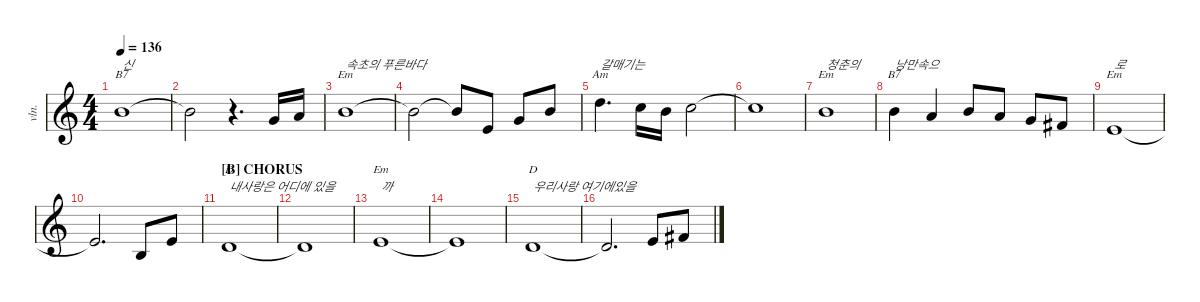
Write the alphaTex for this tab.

\defaultSystemsLayout 4
\hideDynamics
\bracketExtendMode nobrackets
\track ("Violin" "vln.") {instrument stringensemble1}
\staff {score}
\tuning (E5 A4 D4 G3)
\chord ("Em" 7 x x x) {firstfret 7 showdiagram false showfingering false}
\chord ("Em" 0 x x x) {showdiagram false showfingering false}
\chord ("B7" 7 x x x) {firstfret 7 showdiagram false showfingering false}
\chord ("Am" 10 x x x) {firstfret 10 showdiagram false showfingering false}
\chord ("D" x 3 x x) {showdiagram false showfingering false}
\ts (4 4)
\tempo 136
\clef g2
\ks c
2.2.1{ch "B7" txt "신" dy mf} |
2.2{t}.2 r.4{d} 5.3.16 0.2.16 |
2.2.1{ch "Em" txt "속초의 푸른바다"} |
2.2{t}.2 2.2{t}.8 2.3.8 5.3.8 2.2.8 |
5.2.4{d ch "Am" txt "갈매기는"} 3.2.16 2.2.16 3.2.2 |
3.2{t}.1 |
2.2.1{ch "Em" txt "청춘의"} |
2.2.4{ch "B7" txt "낭만속으"} 0.2.4 2.2.8 0.2.8 5.3.8 4.3{acc #}.8 |
2.3.1{ch "Em" txt "로"} |
2.3{t}.2{d} 4.4.8 2.3.8 |
\section ("B" "CHORUS")
0.3.1{ch "D" txt "내사랑은 어디에 있을"} |
0.3{t}.1 |
2.3.1{ch "Em" txt "까"} |
2.3{t}.1 |
0.3.1{ch "D" txt "우리사랑 여기에있을"} |
0.3{t}.2{d} 2.3.8 4.3{acc #}.8
